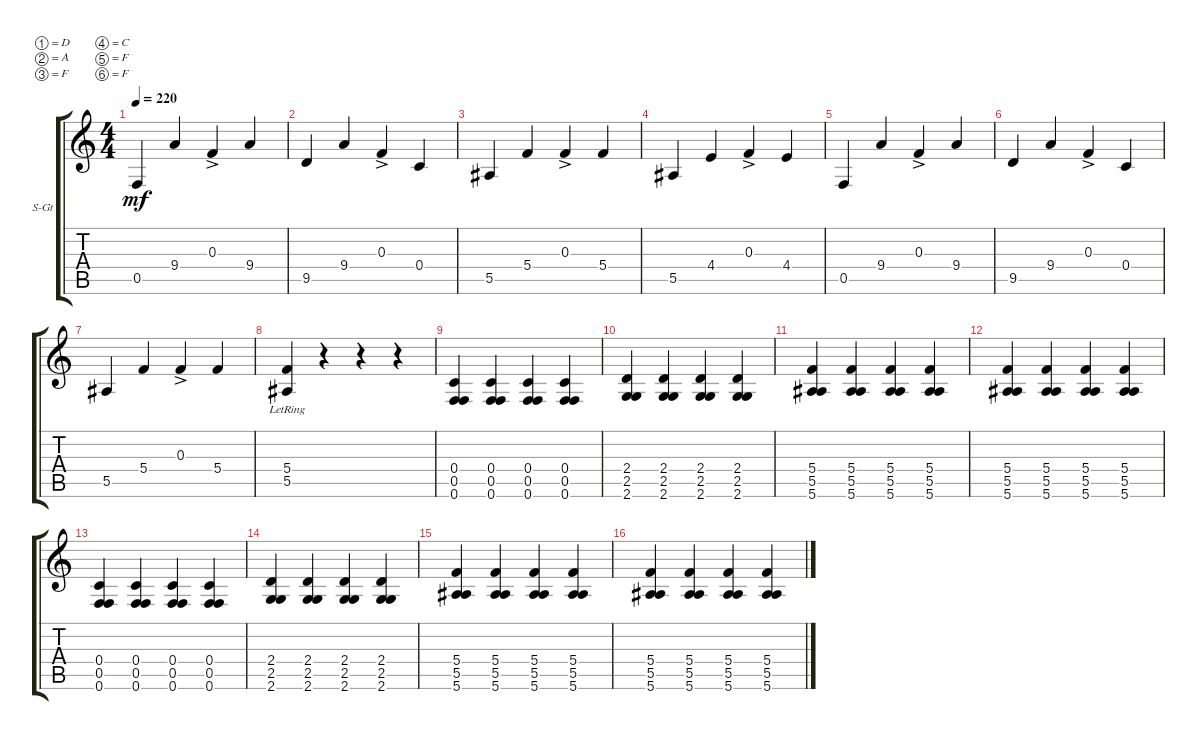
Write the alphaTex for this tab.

\defaultSystemsLayout 4
\bracketExtendMode groupsimilarinstruments
\firstSystemTrackNameOrientation horizontal
\otherSystemsTrackNameOrientation horizontal
\track ("Steel Guitar" "S-Gt") {instrument acousticguitarsteel}
\staff {score tabs}
\tuning (D4 A3 F3 C3 F2 F2)
\ts (4 4)
\tempo 220
\clef g2
\ks c
0.5.4{dy mf} 9.4.4 0.3{ac}.4 9.4.4 |
9.5.4 9.4.4 0.3{ac}.4 0.4.4 |
5.5.4 5.4.4 0.3{ac}.4 5.4.4 |
5.5.4 4.4.4 0.3{ac}.4 4.4.4 |
0.5.4 9.4.4 0.3{ac}.4 9.4.4 |
9.5.4 9.4.4 0.3{ac}.4 0.4.4 |
5.5.4 5.4.4 0.3{ac}.4 5.4.4 |
(5.5{lr} 5.4{lr}).4 r.4 r.4 r.4 |
(0.6 0.5 0.4).4 (0.4 0.5 0.6).4 (0.6 0.5 0.4).4 (0.4 0.5 0.6).4 |
(2.6 2.5 2.4).4 (2.6 2.5 2.4).4 (2.6 2.5 2.4).4 (2.6 2.5 2.4).4 |
(5.6 5.5 5.4).4 (5.6 5.5 5.4).4 (5.6 5.5 5.4).4 (5.6 5.5 5.4).4 |
(5.6 5.5 5.4).4 (5.6 5.5 5.4).4 (5.6 5.5 5.4).4 (5.6 5.5 5.4).4 |
(0.6 0.5 0.4).4 (0.4 0.5 0.6).4 (0.6 0.5 0.4).4 (0.4 0.5 0.6).4 |
(2.6 2.5 2.4).4 (2.6 2.5 2.4).4 (2.6 2.5 2.4).4 (2.6 2.5 2.4).4 |
(5.6 5.5 5.4).4 (5.6 5.5 5.4).4 (5.6 5.5 5.4).4 (5.6 5.5 5.4).4 |
(5.6 5.5 5.4).4 (5.6 5.5 5.4).4 (5.6 5.5 5.4).4 (5.6 5.5 5.4).4
